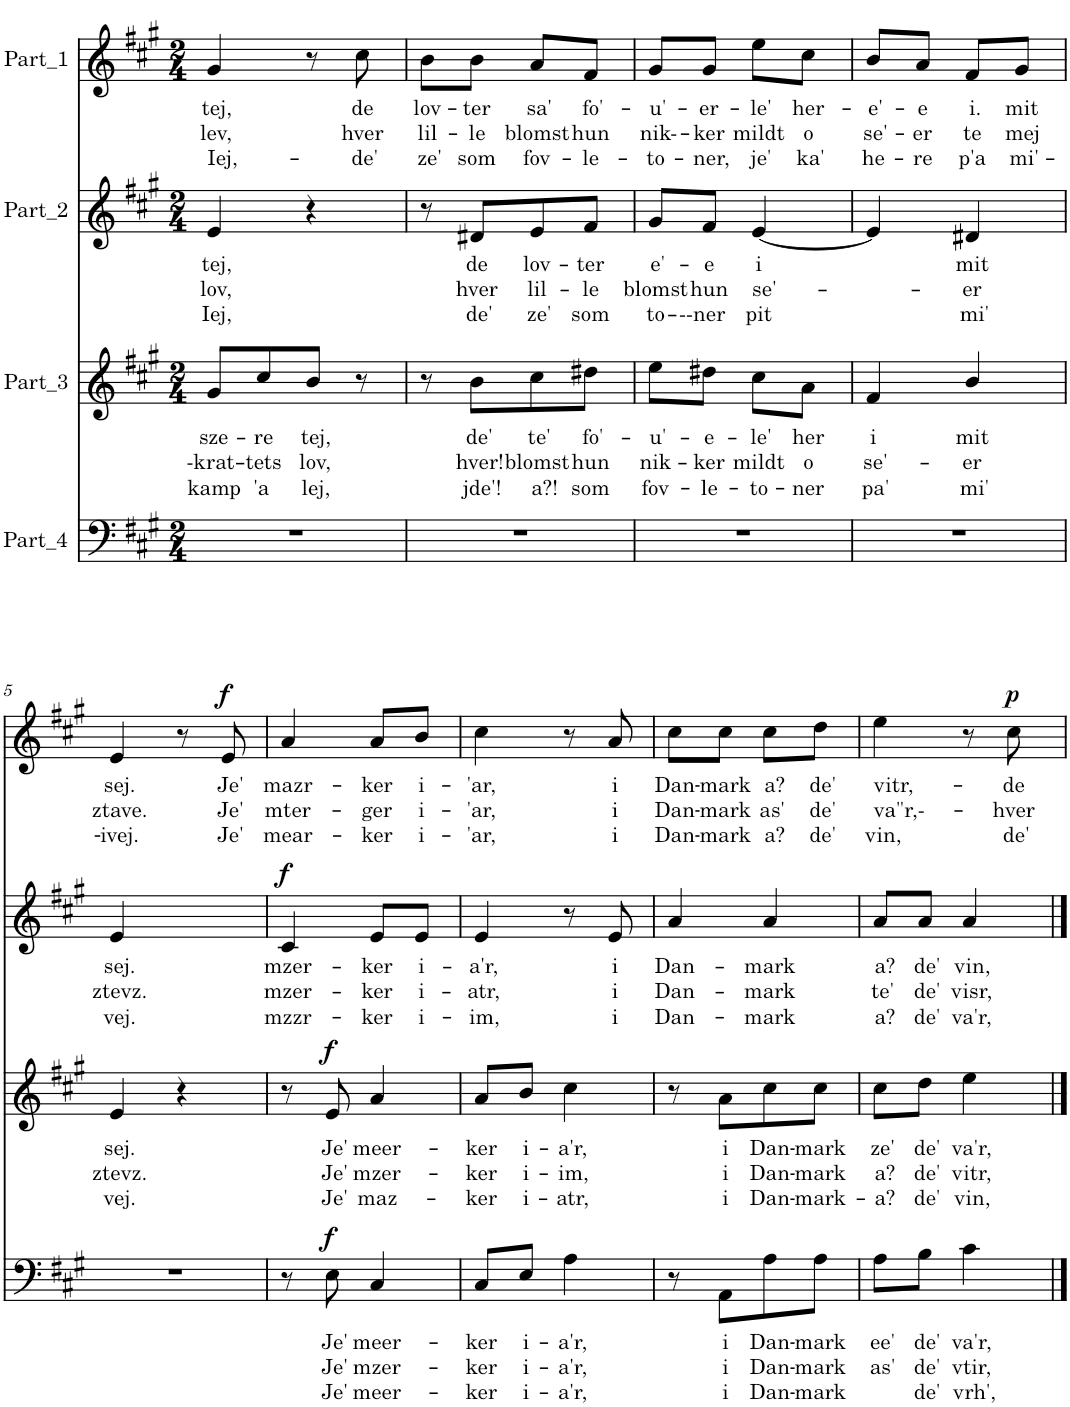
**kern	**text	**text	**text	**dynam	**kern	**text	**text	**text	**dynam	**kern	**text	**text	**text	**dynam	**kern	**text	**text	**text	**dynam
*part4	*part4	*part4	*part4	*part4	*part3	*part3	*part3	*part3	*part3	*part2	*part2	*part2	*part2	*part2	*part1	*part1	*part1	*part1	*part1
*staff4	*staff4	*staff4	*staff4	*staff4	*staff3	*staff3	*staff3	*staff3	*staff3	*staff2	*staff2	*staff2	*staff2	*staff2	*staff1	*staff1	*staff1	*staff1	*staff1
*clefF4	*	*	*	*	*clefG2	*	*	*	*	*clefG2	*	*	*	*	*clefG2	*	*	*	*
*k[f#c#g#]	*	*	*	*	*k[f#c#g#]	*	*	*	*	*k[f#c#g#]	*	*	*	*	*k[f#c#g#]	*	*	*	*
*M2/4	*	*	*	*	*M2/4	*	*	*	*	*M2/4	*	*	*	*	*M2/4	*	*	*	*
=1	=1	=1	=1	=1	=1	=1	=1	=1	=1	=1	=1	=1	=1	=1	=1	=1	=1	=1	=1
!	!	!	!	!	!	!LO:LY:b	!LO:LY:b	!LO:LY:b	!	!	!LO:LY:b	!LO:LY:b	!LO:LY:b	!	!	!LO:LY:b	!LO:LY:b	!LO:LY:b	!
2r	.	.	.	.	8g#/L	sze-	-krat-	kamp	.	4e/	tej,	lov,	Iej,	.	4g#/	tej,	lev,	Iej,-	.
!	!	!	!	!	!	!LO:LY:b	!LO:LY:b	!LO:LY:b	!	!	!	!	!	!	!	!	!	!	!
.	.	.	.	.	8cc#/	-re	-tets	'a	.	.	.	.	.	.	.	.	.	.	.
!	!	!	!	!	!	!LO:LY:b	!LO:LY:b	!LO:LY:b	!	!	!	!	!	!	!	!	!	!	!
.	.	.	.	.	8b/J	tej,	lov,	lej,	.	4r	.	.	.	.	8r	.	.	.	.
!	!	!	!	!	!	!	!	!	!	!	!	!	!	!	!	!LO:LY:b	!LO:LY:b	!LO:LY:b	!
.	.	.	.	.	8r	.	.	.	.	.	.	.	.	.	8cc#\	de	hver	-de'	.
=2	=2	=2	=2	=2	=2	=2	=2	=2	=2	=2	=2	=2	=2	=2	=2	=2	=2	=2	=2
!	!	!	!	!	!	!	!	!	!	!	!	!	!	!	!	!LO:LY:b	!LO:LY:b	!LO:LY:b	!
2r	.	.	.	.	8r	.	.	.	.	8r	.	.	.	.	8b\L	lov-	lil-	ze'	.
!	!	!	!	!	!	!LO:LY:b	!LO:LY:b	!LO:LY:b	!	!	!LO:LY:b	!LO:LY:b	!LO:LY:b	!	!	!LO:LY:b	!LO:LY:b	!LO:LY:b	!
.	.	.	.	.	8b\L	de'	hver!	jde'!	.	8d#X/L	de	hver	de'	.	8b\J	-ter	-le	som	.
!	!	!	!	!	!	!LO:LY:b	!LO:LY:b	!LO:LY:b	!	!	!LO:LY:b	!LO:LY:b	!LO:LY:b	!	!	!LO:LY:b	!LO:LY:b	!LO:LY:b	!
.	.	.	.	.	8cc#\	te'	blomst	a?!	.	8e/	lov-	lil-	ze'	.	8a/L	sa'	blomst	fov-	.
!	!	!	!	!	!	!LO:LY:b	!LO:LY:b	!LO:LY:b	!	!	!LO:LY:b	!LO:LY:b	!LO:LY:b	!	!	!LO:LY:b	!LO:LY:b	!LO:LY:b	!
.	.	.	.	.	8dd#X\J	fo'-	hun	som	.	8f#/J	-ter	-le	som	.	8f#/J	fo'-	hun	-le-	.
=3	=3	=3	=3	=3	=3	=3	=3	=3	=3	=3	=3	=3	=3	=3	=3	=3	=3	=3	=3
!	!	!	!	!	!	!LO:LY:b	!LO:LY:b	!LO:LY:b	!	!	!LO:LY:b	!LO:LY:b	!LO:LY:b	!	!	!LO:LY:b	!LO:LY:b	!LO:LY:b	!
2r	.	.	.	.	8ee\L	-u'-	nik-	fov-	.	8g#/L	e'-	blomst	to-	.	8g#/L	-u'-	nik--	-to-	.
!	!	!	!	!	!	!LO:LY:b	!LO:LY:b	!LO:LY:b	!	!	!LO:LY:b	!LO:LY:b	!LO:LY:b	!	!	!LO:LY:b	!LO:LY:b	!LO:LY:b	!
.	.	.	.	.	8dd#X\J	-e-	-ker	-le-	.	8f#/J	-e	hun	---ner	.	8g#/J	-er-	-ker	-ner,	.
!	!	!	!	!	!	!LO:LY:b	!LO:LY:b	!LO:LY:b	!	!	!LO:LY:b	!LO:LY:b	!LO:LY:b	!	!	!LO:LY:b	!LO:LY:b	!LO:LY:b	!
.	.	.	.	.	8cc#\L	-le'	mildt	-to-	.	[4e/	i	se'-	pit	.	8ee\L	-le'	mildt	je'	.
!	!	!	!	!	!	!LO:LY:b	!LO:LY:b	!LO:LY:b	!	!	!	!	!	!	!	!LO:LY:b	!LO:LY:b	!LO:LY:b	!
.	.	.	.	.	8a\J	her	o	-ner	.	.	.	.	.	.	8cc#\J	her-	o	ka'	.
=4	=4	=4	=4	=4	=4	=4	=4	=4	=4	=4	=4	=4	=4	=4	=4	=4	=4	=4	=4
!	!	!	!	!	!	!LO:LY:b	!LO:LY:b	!LO:LY:b	!	!	!	!	!	!	!	!LO:LY:b	!LO:LY:b	!LO:LY:b	!
2r	.	.	.	.	4f#/	i	se'-	pa'	.	4e/]	.	.	.	.	8b/L	-e'-	se'-	he-	.
!	!	!	!	!	!	!	!	!	!	!	!	!	!	!	!	!LO:LY:b	!LO:LY:b	!LO:LY:b	!
.	.	.	.	.	.	.	.	.	.	.	.	.	.	.	8a/J	-e	-er	-re	.
!	!	!	!	!	!	!LO:LY:b	!LO:LY:b	!LO:LY:b	!	!	!LO:LY:b	!LO:LY:b	!LO:LY:b	!	!	!LO:LY:b	!LO:LY:b	!LO:LY:b	!
.	.	.	.	.	4b/	mit	-er	mi'	.	4d#X/	mit	-er	mi'	.	8f#/L	i.	te	p'a	.
!	!	!	!	!	!	!	!	!	!	!	!	!	!	!	!	!LO:LY:b	!LO:LY:b	!LO:LY:b	!
.	.	.	.	.	.	.	.	.	.	.	.	.	.	.	8g#/J	mit	mej	mi'-	.
!!LO:LB:g=z
=5	=5	=5	=5	=5	=5	=5	=5	=5	=5	=5	=5	=5	=5	=5	=5	=5	=5	=5	=5
!	!	!	!	!	!	!LO:LY:b	!LO:LY:b	!LO:LY:b	!	!	!LO:LY:b	!LO:LY:b	!LO:LY:b	!	!	!LO:LY:b	!LO:LY:b	!LO:LY:b	!
2r	.	.	.	.	4e/	sej.	ztevz.	vej.	.	4e/	sej.	ztevz.	vej.	.	4e/	sej.	ztave.	-ivej.	.
.	.	.	.	.	4r	.	.	.	.	4ryy	.	.	.	.	8r	.	.	.	.
!	!	!	!	!	!	!	!	!	!	!	!	!	!	!	!	!LO:LY:b	!LO:LY:b	!LO:LY:b	!LO:DY:a
.	.	.	.	.	.	.	.	.	.	.	.	.	.	.	8e/	Je'	Je'	Je'	f
=6	=6	=6	=6	=6	=6	=6	=6	=6	=6	=6	=6	=6	=6	=6	=6	=6	=6	=6	=6
!	!	!	!	!	!	!	!	!	!	!	!LO:LY:b	!LO:LY:b	!LO:LY:b	!LO:DY:a	!	!LO:LY:b	!LO:LY:b	!LO:LY:b	!
8r	.	.	.	.	8r	.	.	.	.	4c#/	mzer-	mzer-	mzzr-	f	4a/	mazr-	mter-	mear-	.
!	!LO:LY:b	!LO:LY:b	!LO:LY:b	!LO:DY:a	!	!LO:LY:b	!LO:LY:b	!LO:LY:b	!LO:DY:a	!	!	!	!	!	!	!	!	!	!
8E\	Je'	Je'	Je'	f	8e/	Je'	Je'	Je'	f	.	.	.	.	.	.	.	.	.	.
!	!LO:LY:b	!LO:LY:b	!LO:LY:b	!	!	!LO:LY:b	!LO:LY:b	!LO:LY:b	!	!	!LO:LY:b	!LO:LY:b	!LO:LY:b	!	!	!LO:LY:b	!LO:LY:b	!LO:LY:b	!
4C#/	meer-	mzer-	meer-	.	4a/	meer-	mzer-	maz-	.	8e/L	-ker	-ker	-ker	.	8a/L	-ker	-ger	-ker	.
!	!	!	!	!	!	!	!	!	!	!	!LO:LY:b	!LO:LY:b	!LO:LY:b	!	!	!LO:LY:b	!LO:LY:b	!LO:LY:b	!
.	.	.	.	.	.	.	.	.	.	8e/J	i-	i-	i-	.	8b/J	i-	i-	i-	.
=7	=7	=7	=7	=7	=7	=7	=7	=7	=7	=7	=7	=7	=7	=7	=7	=7	=7	=7	=7
!	!LO:LY:b	!LO:LY:b	!LO:LY:b	!	!	!LO:LY:b	!LO:LY:b	!LO:LY:b	!	!	!LO:LY:b	!LO:LY:b	!LO:LY:b	!	!	!LO:LY:b	!LO:LY:b	!LO:LY:b	!
8C#/L	-ker	-ker	-ker	.	8a/L	-ker	-ker	-ker	.	4e/	-a'r,	-atr,	-im,	.	4cc#\	-'ar,	-'ar,	-'ar,	.
!	!LO:LY:b	!LO:LY:b	!LO:LY:b	!	!	!LO:LY:b	!LO:LY:b	!LO:LY:b	!	!	!	!	!	!	!	!	!	!	!
8E/J	i-	i-	i-	.	8b/J	i-	i-	i-	.	.	.	.	.	.	.	.	.	.	.
!	!LO:LY:b	!LO:LY:b	!LO:LY:b	!	!	!LO:LY:b	!LO:LY:b	!LO:LY:b	!	!	!	!	!	!	!	!	!	!	!
4A\	-a'r,	-a'r,	-a'r,	.	4cc#\	-a'r,	-im,	-atr,	.	8r	.	.	.	.	8r	.	.	.	.
!	!	!	!	!	!	!	!	!	!	!	!LO:LY:b	!LO:LY:b	!LO:LY:b	!	!	!LO:LY:b	!LO:LY:b	!LO:LY:b	!
.	.	.	.	.	.	.	.	.	.	8e/	i	i	i	.	8a/	i	i	i	.
=8	=8	=8	=8	=8	=8	=8	=8	=8	=8	=8	=8	=8	=8	=8	=8	=8	=8	=8	=8
!	!	!	!	!	!	!	!	!	!	!	!LO:LY:b	!LO:LY:b	!LO:LY:b	!	!	!LO:LY:b	!LO:LY:b	!LO:LY:b	!
8r	.	.	.	.	8r	.	.	.	.	4a/	Dan-	Dan-	Dan-	.	8cc#\L	Dan-	Dan-	Dan-	.
!	!LO:LY:b	!LO:LY:b	!LO:LY:b	!	!	!LO:LY:b	!LO:LY:b	!LO:LY:b	!	!	!	!	!	!	!	!LO:LY:b	!LO:LY:b	!LO:LY:b	!
8AA\L	i	i	i	.	8a\L	i	i	i	.	.	.	.	.	.	8cc#\J	-mark	-mark	-mark	.
!	!LO:LY:b	!LO:LY:b	!LO:LY:b	!	!	!LO:LY:b	!LO:LY:b	!LO:LY:b	!	!	!LO:LY:b	!LO:LY:b	!LO:LY:b	!	!	!LO:LY:b	!LO:LY:b	!LO:LY:b	!
8A\	Dan-	Dan-	Dan-	.	8cc#\	Dan-	Dan-	Dan-	.	4a/	-mark	-mark	-mark	.	8cc#\L	a?	as'	a?	.
!	!LO:LY:b	!LO:LY:b	!LO:LY:b	!	!	!LO:LY:b	!LO:LY:b	!LO:LY:b	!	!	!	!	!	!	!	!LO:LY:b	!LO:LY:b	!LO:LY:b	!
8A\J	-mark	-mark	-mark	.	8cc#\J	-mark	-mark	-mark-	.	.	.	.	.	.	8dd\J	de'	de'	de'	.
=9	=9	=9	=9	=9	=9	=9	=9	=9	=9	=9	=9	=9	=9	=9	=9	=9	=9	=9	=9
!	!LO:LY:b	!LO:LY:b	!	!	!	!LO:LY:b	!LO:LY:b	!LO:LY:b	!	!	!LO:LY:b	!LO:LY:b	!LO:LY:b	!	!	!LO:LY:b	!LO:LY:b	!LO:LY:b	!
8A\L	ee'	as'	.	.	8cc#\L	ze'	a?	-a?	.	8a/L	a?	te'	a?	.	4ee\	vitr,-	va"r,--	vin,	.
!	!LO:LY:b	!LO:LY:b	!LO:LY:b	!	!	!LO:LY:b	!LO:LY:b	!LO:LY:b	!	!	!LO:LY:b	!LO:LY:b	!LO:LY:b	!	!	!	!	!	!
8B\J	de'	de'	de'	.	8dd\J	de'	de'	de'	.	8a/J	de'	de'	de'	.	.	.	.	.	.
!	!LO:LY:b	!LO:LY:b	!LO:LY:b	!	!	!LO:LY:b	!LO:LY:b	!LO:LY:b	!	!	!LO:LY:b	!LO:LY:b	!LO:LY:b	!	!	!	!	!	!
4c#\	va'r,	vtir,	vrh',	.	4ee\	va'r,	vitr,	vin,	.	4a/	vin,	visr,	va'r,	.	8r	.	.	.	.
!	!	!	!	!	!	!	!	!	!	!	!	!	!	!	!	!LO:LY:b	!LO:LY:b	!LO:LY:b	!LO:DY:a
.	.	.	.	.	.	.	.	.	.	.	.	.	.	.	8cc#\	-de	-hver	de'	p
=	=	=	=	=	=	=	=	=	=	=	=	=	=	=	=	=	=	=	=
*-	*-	*-	*-	*-	*-	*-	*-	*-	*-	*-	*-	*-	*-	*-	*-	*-	*-	*-	*-
